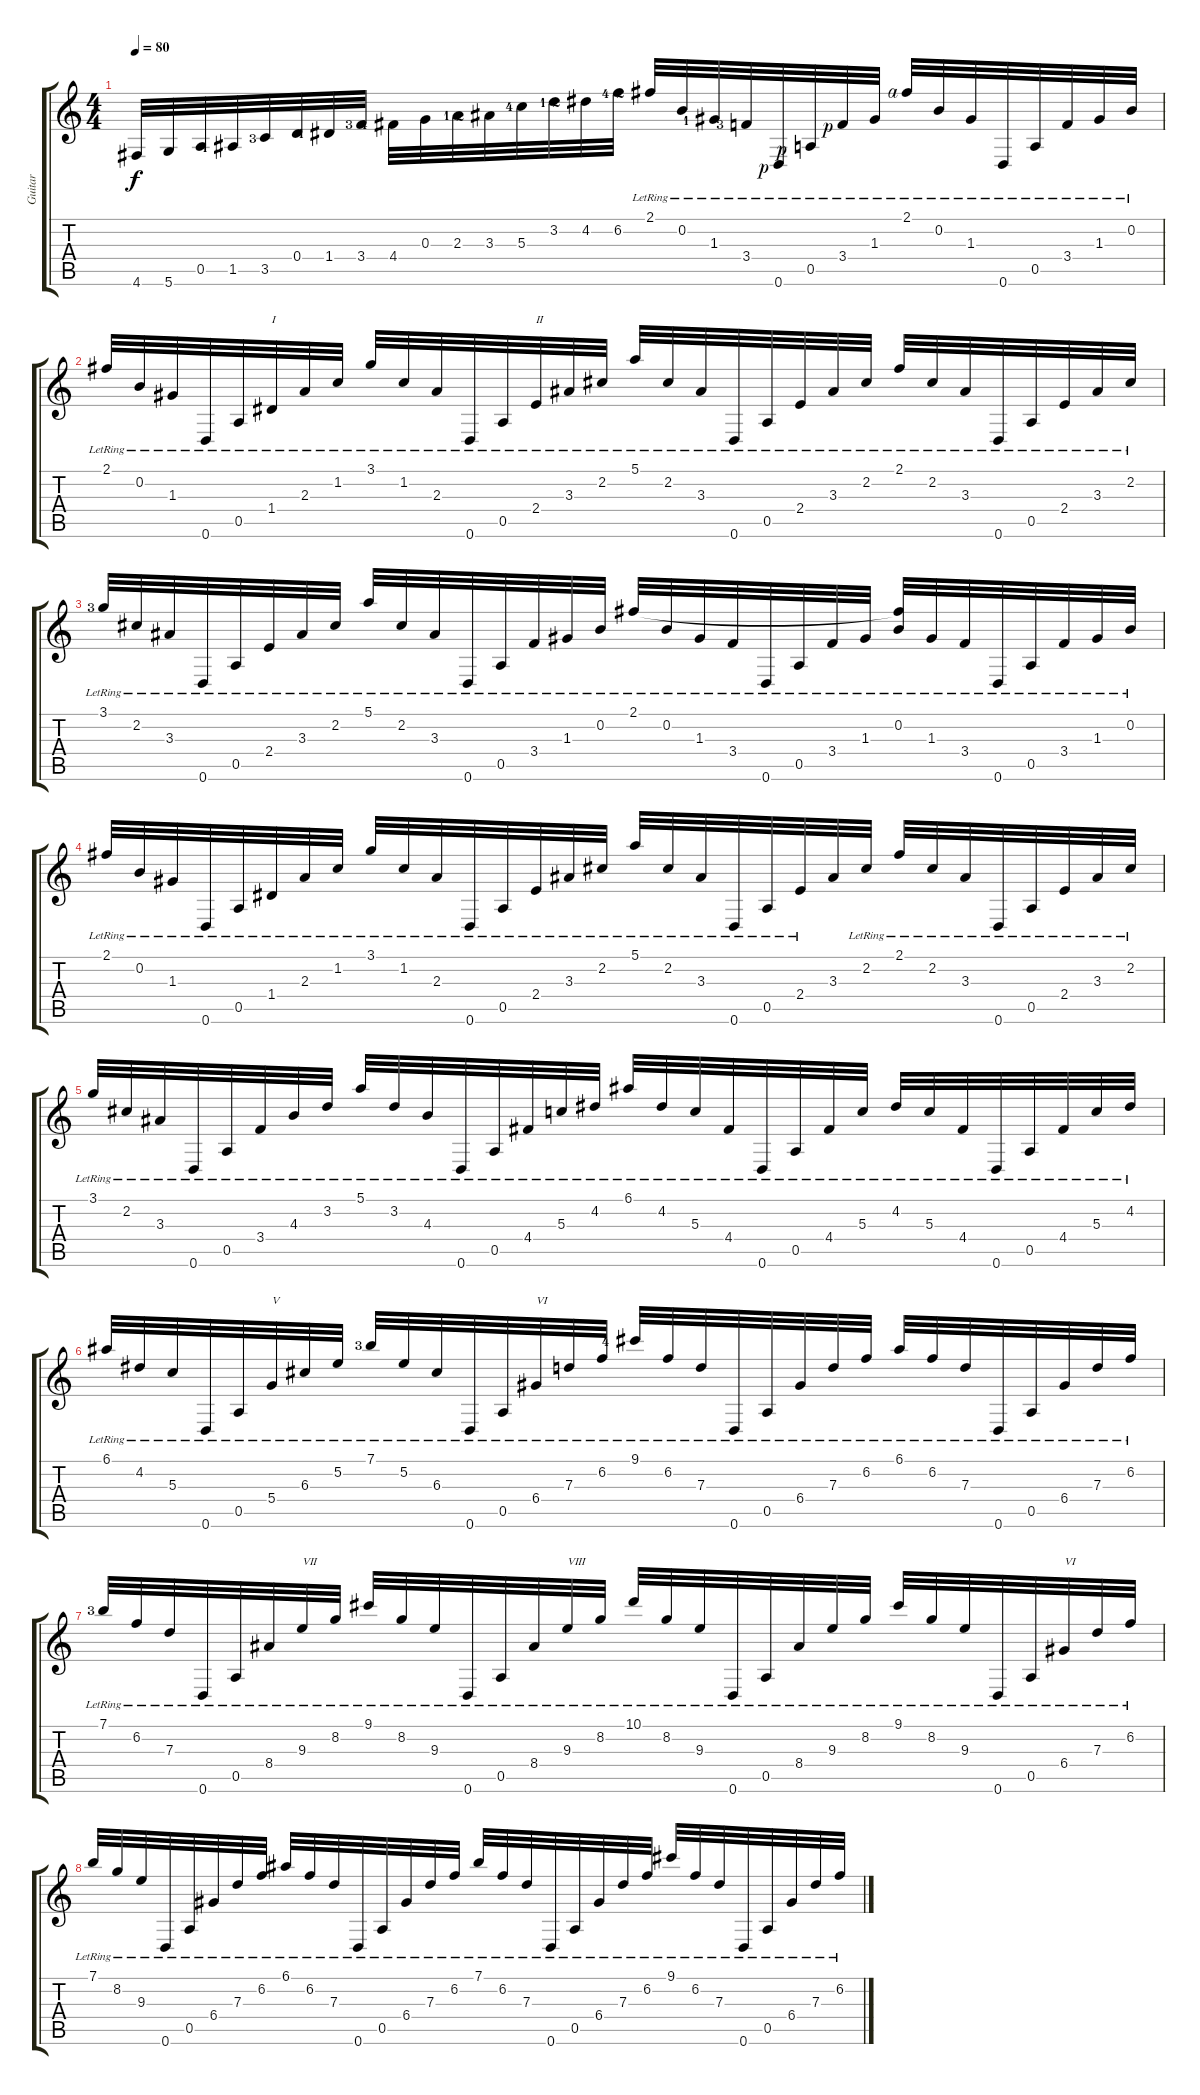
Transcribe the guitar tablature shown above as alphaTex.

\track ("Guitar" "Guitar") {instrument acousticguitarnylon}
\staff {score tabs}
\tuning (E4 B3 G3 D3 A2 D2) {hide}
\ts (4 4)
\tempo 80
\clef g2
\ks c
4.6.32{dy f} 5.6.32 0.5.32 1.5{lf 2}.32 3.5{lf 4}.32 0.4.32 1.4{lf 2}.32 3.4{lf 4}.32 4.4{lf 5}.32 0.3.32 2.3{lf 2}.32 3.3{lf 3}.32 5.3{lf 5}.32 3.2{lf 2}.32 4.2{lf 3}.32 6.2{lf 5}.32 2.1{lr lf 3}.32 0.2{lr}.32 1.3{lr lf 2}.32 3.4{lr lf 4}.32 0.6{lr rf 1}.32 0.5{lr rf 1}.32 3.4{lr rf 1}.32 1.3{lr}.32 2.1{lr rf 4}.32 0.2{lr}.32 1.3{lr}.32 0.6{lr}.32 0.5{lr}.32 3.4{lr}.32 1.3{lr}.32 0.2{lr}.32 |
2.1{lr}.32 0.2{lr}.32 1.3{lr}.32 0.6{lr}.32 0.5{lr}.32 1.4{lr}.32{txt "I"} 2.3{lr}.32 1.2{lr}.32 3.1{lr}.32 1.2{lr}.32 2.3{lr}.32 0.6{lr}.32 0.5{lr}.32 2.4{lr}.32{txt "II"} 3.3{lr}.32 2.2{lr}.32 5.1{lr}.32 2.2{lr}.32 3.3{lr}.32 0.6{lr}.32 0.5{lr}.32 2.4{lr}.32 3.3{lr}.32 2.2{lr}.32 2.1{lr}.32 2.2{lr}.32 3.3{lr}.32 0.6{lr}.32 0.5{lr}.32 2.4{lr}.32 3.3{lr}.32 2.2{lr}.32 |
3.1{lr lf 4}.32 2.2{lr}.32 3.3{lr}.32 0.6{lr}.32 0.5{lr}.32 2.4{lr}.32 3.3{lr}.32 2.2{lr}.32 5.1{lr}.32 2.2{lr}.32 3.3{lr}.32 0.6{lr}.32 0.5{lr}.32 3.4{lr}.32 1.3{lr}.32 0.2{lr}.32 2.1{lr}.32 0.2{lr}.32 1.3{lr}.32 3.4{lr}.32 0.6{lr}.32 0.5{lr}.32 3.4{lr}.32 1.3{lr}.32 (2.1{t} 0.2{lr}).32 1.3{lr}.32 3.4{lr}.32 0.6{lr}.32 0.5{lr}.32 3.4{lr}.32 1.3{lr}.32 0.2{lr}.32 |
2.1{lr}.32 0.2{lr}.32 1.3{lr}.32 0.6{lr}.32 0.5{lr}.32 1.4{lr}.32 2.3{lr}.32 1.2{lr}.32 3.1{lr}.32 1.2{lr}.32 2.3{lr}.32 0.6{lr}.32 0.5{lr}.32 2.4{lr}.32 3.3{lr}.32 2.2{lr}.32 5.1{lr}.32 2.2{lr}.32 3.3{lr}.32 0.6{lr}.32 0.5{lr}.32 2.4{lr}.32 3.3.32 2.2{lr}.32 2.1{lr}.32 2.2{lr}.32 3.3{lr}.32 0.6{lr}.32 0.5{lr}.32 2.4{lr}.32 3.3{lr}.32 2.2{lr}.32 |
3.1{lr}.32 2.2{lr}.32 3.3{lr}.32 0.6{lr}.32 0.5{lr}.32 3.4{lr}.32 4.3{lr}.32 3.2{lr}.32 5.1{lr}.32 3.2{lr}.32 4.3{lr}.32 0.6{lr}.32 0.5{lr}.32 4.4{lr}.32 5.3{lr}.32 4.2{lr}.32 6.1{lr}.32 4.2{lr}.32 5.3{lr}.32 4.4{lr}.32 0.6{lr}.32 0.5{lr}.32 4.4{lr}.32 5.3{lr}.32 4.2{lr}.32 5.3{lr}.32 4.4{lr}.32 0.6{lr}.32 0.5{lr}.32 4.4{lr}.32 5.3{lr}.32 4.2{lr}.32 |
6.1{lr}.32 4.2{lr}.32 5.3{lr}.32 0.6{lr}.32 0.5{lr}.32 5.4{lr}.32{txt "V"} 6.3{lr}.32 5.2{lr}.32 7.1{lr lf 4}.32 5.2{lr}.32 6.3{lr}.32 0.6{lr}.32 0.5{lr}.32 6.4{lr}.32{txt "VI"} 7.3{lr}.32 6.2{lr}.32 9.1{lr lf 5}.32 6.2{lr}.32 7.3{lr}.32 0.6{lr}.32 0.5{lr}.32 6.4{lr}.32 7.3{lr}.32 6.2{lr}.32 6.1{lr}.32 6.2{lr}.32 7.3{lr}.32 0.6{lr}.32 0.5{lr}.32 6.4{lr}.32 7.3{lr}.32 6.2{lr}.32 |
7.1{lr lf 4}.32 6.2{lr}.32 7.3{lr}.32 0.6{lr}.32 0.5{lr}.32 8.4{lr}.32 9.3{lr}.32{txt "VII"} 8.2{lr}.32 9.1{lr}.32 8.2{lr}.32 9.3{lr}.32 0.6{lr}.32 0.5{lr}.32 8.4{lr}.32 9.3{lr}.32{txt "VIII"} 8.2{lr}.32 10.1{lr}.32 8.2{lr}.32 9.3{lr}.32 0.6{lr}.32 0.5{lr}.32 8.4{lr}.32 9.3{lr}.32 8.2{lr}.32 9.1{lr}.32 8.2{lr}.32 9.3{lr}.32 0.6{lr}.32 0.5{lr}.32 6.4{lr}.32{txt "VI"} 7.3{lr}.32 6.2{lr}.32 |
7.1{lr}.32 8.2{lr}.32 9.3{lr}.32 0.6{lr}.32 0.5{lr}.32 6.4{lr}.32 7.3{lr}.32 6.2{lr}.32 6.1{lr}.32 6.2{lr}.32 7.3{lr}.32 0.6{lr}.32 0.5{lr}.32 6.4{lr}.32 7.3{lr}.32 6.2{lr}.32 7.1{lr}.32 6.2{lr}.32 7.3{lr}.32 0.6{lr}.32 0.5{lr}.32 6.4{lr}.32 7.3{lr}.32 6.2{lr}.32 9.1{lr}.32 6.2{lr}.32 7.3{lr}.32 0.6{lr}.32 0.5{lr}.32 6.4{lr}.32 7.3{lr}.32 6.2{lr}.32
